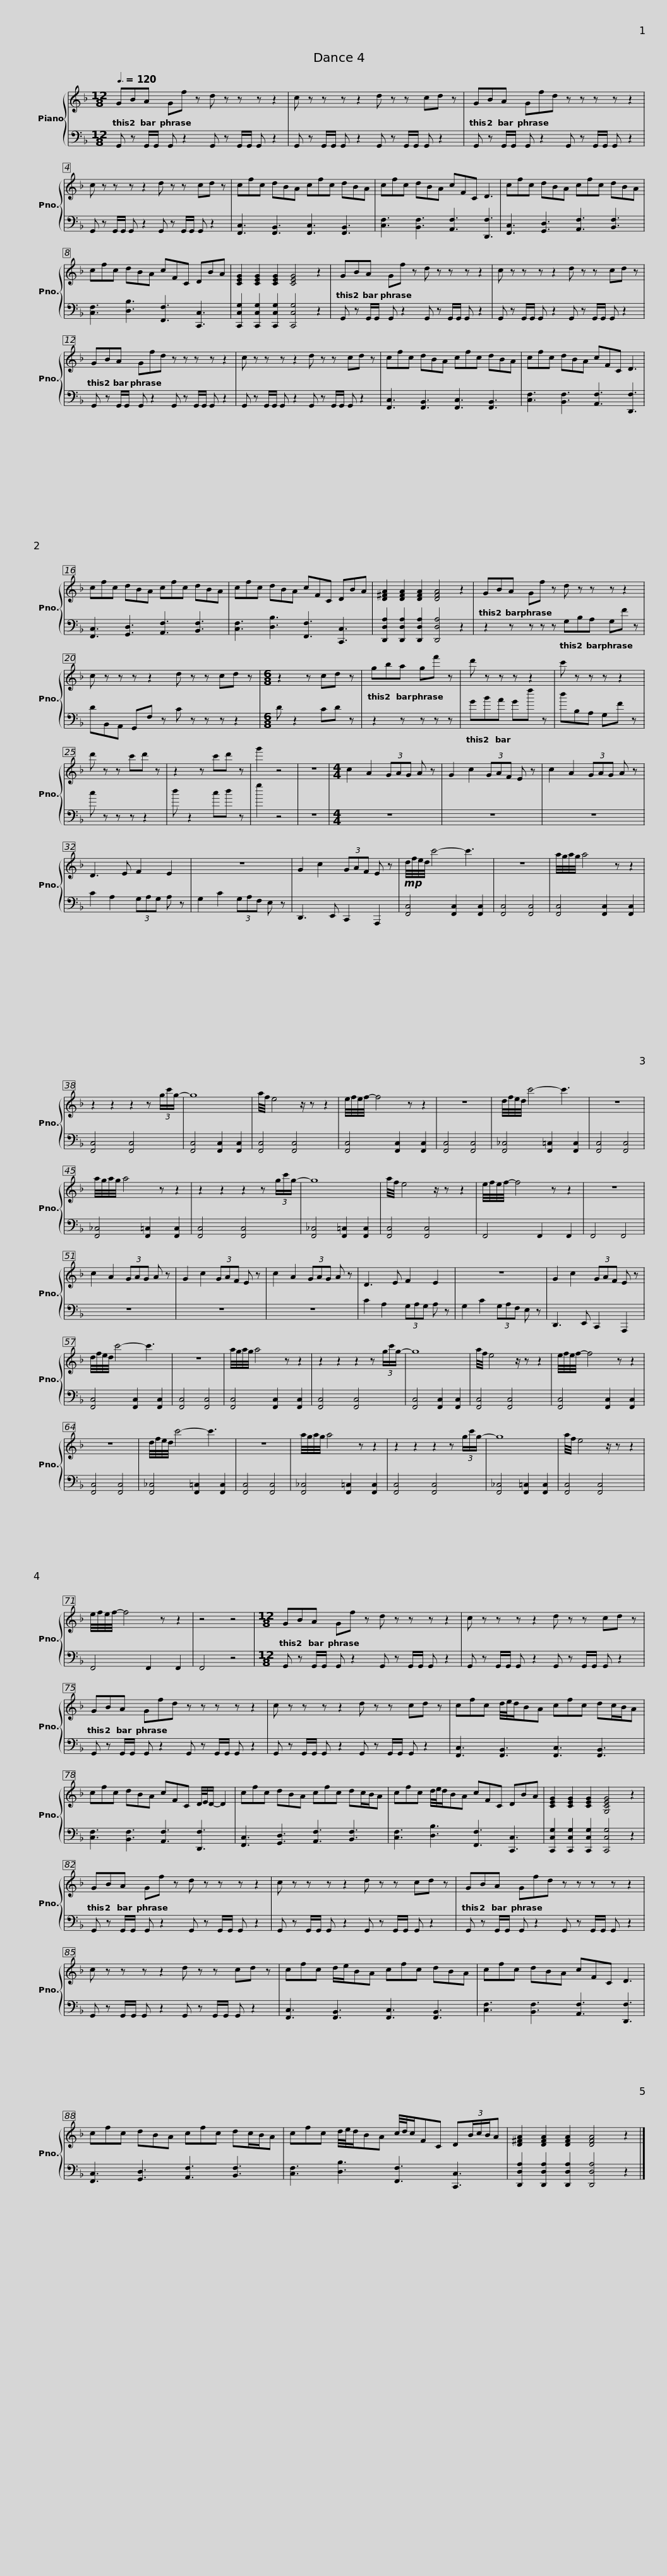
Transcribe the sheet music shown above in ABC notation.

X:1
%%score { 1 | 2 }
L:1/8
Q:3/8=120
M:12/8
I:linebreak $
K:F
V:1 treble
V:2 bass
V:1
 GBA Gf z d z z z z2 | c z z z z2 d z z cd z |$ GBA Gfd z z z z z2 | c z z z z2 d z z cd z | cfc dBA cfc dBA |$ %5
 cfc dBA cFC D3 | cfc dBA cfc dBA | cfc dBA cFC DBA | [CEG]2 [CEG]2 [CEG]2 [CEG]4 z2 |$ GBA Gf z d z z z z2 | %10
 c z z z z2 d z z cd z |$ GBA Gfd z z z z z2 | c z z z z2 d z z cd z | cfc dBA cfc dBA |$ cfc dBA cFC D3 | %15
 cfc dBA cfc dBA | cfc dBA cFC DBA | [D^FA]2 [DFA]2 [DFA]2 [DFA]4 z2 |$ GBA Gf z d z z z z2 | c z z z z2 d z z cd z | %20
[M:6/8] z2 z cd z |$ gba gf' z | d' z z z z2 | c' z z z z2 | d' z z c'd' z | %25
 z2 z c'd' z | g'2 z4 | z6 |$[M:4/4] c2 A2 (3GAG A z | G2 c2 (3GAF E z | %30
 c2 A2 (3GAG A z | D3 E F2 E2 | z8 |$ G2 c2 (3GAF E z | d/4f/4e/4d/4 c'4- c'3 | %35
 z8 | a/4g/4a/4g/4 a4 z z2 | z2 z2 z2 z (3g/c'/g/- | g8 |$ a/4f/4 e4 z/ z z2 | %40
 e/4f/4e/4f/4- f4 z z2 | z8 | d/4f/4e/4d/4 c'4- c'3 | z8 | a/4g/4a/4g/4 a4 z z2 |$ %45
 z2 z2 z2 z (3g/c'/g/- | g8 | a/4f/4 e4 z/ z z2 | e/4f/4e/4f/4- f4 z z2 | z8 | %50
 c2 A2 (3GAG A z | G2 c2 (3GAF E z |$ c2 A2 (3GAG A z | D3 E F2 E2 | z8 | %55
 G2 c2 (3GAF E z | d/4f/4e/4d/4 c'4- c'3 | z8 |$ a/4g/4a/4g/4 a4 z z2 | z2 z2 z2 z (3g/c'/g/- | %60
 g8 | a/4f/4 e4 z/ z z2 | e/4f/4e/4f/4- f4 z z2 | z8 |$ d/4f/4e/4d/4 c'4- c'3 | %65
 z8 | a/4g/4a/4g/4 a4 z z2 | z2 z2 z2 z (3g/c'/g/- | g8 | a/4f/4 e4 z/ z z2 |$ %70
 e/4f/4e/4f/4- f4 z z2 | z4 z4 |[M:12/8] GBA Gf z d z z z z2 | c z z z z2 d z z cd z |$ GBA Gfd z z z z z2 | %75
 c z z z z2 d z z cd z |$ cfc d/4e/4d/BA cfc dc/B/A | cfc dBA cFC D/4E/4D/- D2 | cfc dBA cfc dc/B/A |$ cfc d/4e/4d/BA cFC DBA | %80
 [CEG]2 [CEG]2 [CEG]2 [G,CEG]4 z2 | GBA Gf z d z z z z2 |$ c z z z z2 d z z cd z | GBA Gfd z z z z z2 |$ c z z z z2 d z z cd z | %85
 cfc d/e/BA cfc dBA | cfc dBA cFC D3 |$ cfc dBA cfc dc/B/A | cfc d/4e/4d/BA c/4d/4c/FC D(3B/c/B/A | [D^FA]2 [DFA]2 [DFA]2 [DFA]4 z2 |] %90
V:2
 G,, z G,,/G,,/ G,, z2 G,, z G,,/G,,/ G,, z2 | G,, z G,,/G,,/ G,, z2 G,, z G,,/G,,/ G,, z2 |$ G,, z G,,/G,,/ G,, z2 G,, z G,,/G,,/ G,, z2 | G,, z G,,/G,,/ G,, z2 G,, z G,,/G,,/ G,, z2 | [F,,C,]3 [F,,B,,]3 [F,,C,]3 [F,,B,,]3 |$ %5
 [C,F,]3 [B,,F,]3 [A,,F,]3 [D,,F,]3 | [F,,C,]3 [G,,D,]3 [A,,F,]3 [B,,F,]3 | [C,F,]3 [D,B,]3 [F,,F,]3 [C,,C,]3 | [C,,C,G,]2 [C,,C,G,]2 [C,,C,G,]2 [C,,C,G,]4 z2 |$ G,, z G,,/G,,/ G,, z2 G,, z G,,/G,,/ G,, z2 | %10
 G,, z G,,/G,,/ G,, z2 G,, z G,,/G,,/ G,, z2 |$ G,, z G,,/G,,/ G,, z2 G,, z G,,/G,,/ G,, z2 | G,, z G,,/G,,/ G,, z2 G,, z G,,/G,,/ G,, z2 | [F,,C,]3 [F,,B,,]3 [F,,C,]3 [F,,B,,]3 |$ [C,F,]3 [B,,F,]3 [A,,F,]3 [D,,F,]3 | %15
 [F,,C,]3 [G,,D,]3 [A,,F,]3 [B,,F,]3 | [C,F,]3 [D,B,]3 [F,,F,]3 [C,,C,]3 | [D,,D,A,]2 [D,,D,A,]2 [D,,D,A,]2 [D,,D,A,]4 z2 |$ z2 z z z z G,B,A, G,F z | DB,,A,, G,,F, z C z z z z2 | %20
[M:6/8] D z2 CD z |$ z2 z z z z | GBA Gf z | dB,A, G,F z | c z z z z2 | %25
 d z2 cd z | g2 z4 | z6 |$[M:4/4] z8 | z8 | %30
 z8 | C2 A,2 (3G,A,G, A, z | G,2 C2 (3G,A,F, E, z |$ D,,3 E,, C,,2 A,,,2 |!mp! [F,,C,]4 [F,,C,]2 [F,,C,]2 | %35
 [F,,C,]4 [F,,C,]4 | [F,,C,]4 [F,,C,]2 [F,,C,]2 | [F,,C,]4 [F,,C,]4 | [F,,C,]4 [F,,C,]2 [F,,C,]2 |$ [F,,C,]4 [F,,C,]4 | %40
 [F,,C,]4 [F,,C,]2 [F,,C,]2 | [F,,C,]4 [F,,C,]4 | [F,,_C,]4 [F,,=C,]2 [F,,C,]2 | [F,,C,]4 [F,,C,]4 | [F,,_C,]4 [F,,=C,]2 [F,,C,]2 |$ %45
 [F,,C,]4 [F,,C,]4 | [F,,_C,]4 [F,,=C,]2 [F,,C,]2 | [F,,C,]4 [F,,C,]4 | F,,4 F,,2 F,,2 | F,,4 F,,4 | %50
 z8 | z8 |$ z8 | C2 A,2 (3G,A,G, A, z | G,2 C2 (3G,A,F, E, z | %55
 D,,3 E,, C,,2 A,,,2 | [F,,C,]4 [F,,C,]2 [F,,C,]2 | [F,,C,]4 [F,,C,]4 |$ [F,,C,]4 [F,,C,]2 [F,,C,]2 | [F,,C,]4 [F,,C,]4 | %60
 [F,,C,]4 [F,,C,]2 [F,,C,]2 | [F,,C,]4 [F,,C,]4 | [F,,C,]4 [F,,C,]2 [F,,C,]2 | [F,,C,]4 [F,,C,]4 |$ [F,,_C,]4 [F,,=C,]2 [F,,C,]2 | %65
 [F,,C,]4 [F,,C,]4 | [F,,_C,]4 [F,,=C,]2 [F,,C,]2 | [F,,C,]4 [F,,C,]4 | [F,,_C,]4 [F,,=C,]2 [F,,C,]2 | [F,,C,]4 [F,,C,]4 |$ %70
 F,,4 F,,2 F,,2 | F,,4 z4 |[M:12/8] G,, z G,,/G,,/ G,, z2 G,, z G,,/G,,/ G,, z2 | G,, z G,,/G,,/ G,, z2 G,, z G,,/G,,/ G,, z2 |$ G,, z G,,/G,,/ G,, z2 G,, z G,,/G,,/ G,, z2 | %75
 G,, z G,,/G,,/ G,, z2 G,, z G,,/G,,/ G,, z2 |$ [F,,C,]3 [F,,B,,]3 [F,,C,]3 [F,,B,,]3 | [C,F,]3 [B,,F,]3 [A,,F,]3 [D,,F,]3 | [F,,C,]3 [G,,D,]3 [A,,F,]3 [B,,F,]3 |$ [C,F,]3 [D,B,]3 [F,,F,]3 [C,,C,]3 | %80
 [C,,C,G,]2 [C,,C,G,]2 [C,,C,G,]2 [C,,C,G,]4 z2 | G,, z G,,/G,,/ G,, z2 G,, z G,,/G,,/ G,, z2 |$ G,, z G,,/G,,/ G,, z2 G,, z G,,/G,,/ G,, z2 | G,, z G,,/G,,/ G,, z2 G,, z G,,/G,,/ G,, z2 |$ G,, z G,,/G,,/ G,, z2 G,, z G,,/G,,/ G,, z2 | %85
 [F,,C,]3 [F,,B,,]3 [F,,C,]3 [F,,B,,]3 | [C,F,]3 [B,,F,]3 [A,,F,]3 [D,,F,]3 |$ [F,,C,]3 [G,,D,]3 [A,,F,]3 [B,,F,]3 | [C,F,]3 [D,B,]3 [F,,F,]3 [C,,C,]3 | [D,,D,A,]2 [D,,D,A,]2 [D,,D,A,]2 [D,,D,A,]4 z2 |] %90
